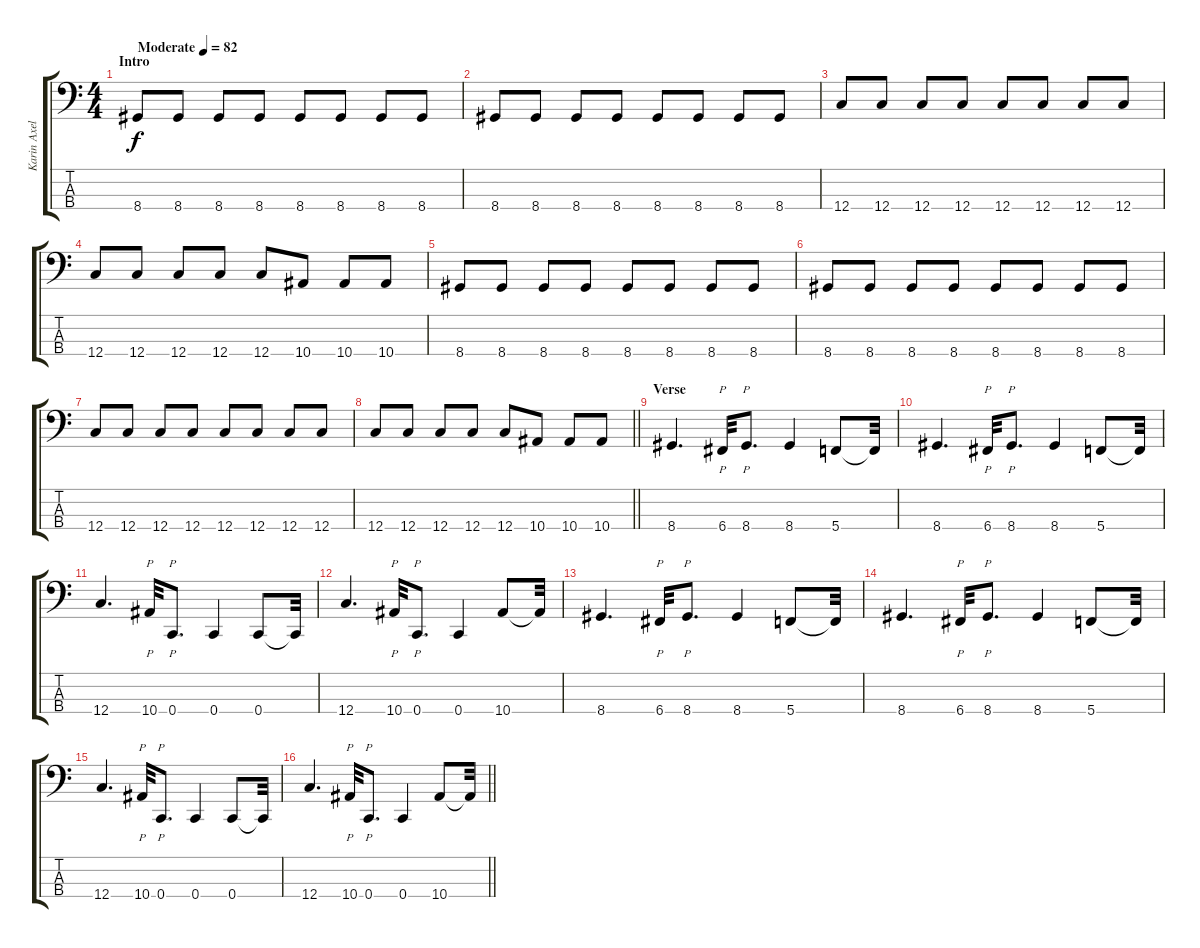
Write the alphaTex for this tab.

\track ("Karin Axelsson" "Karin Axel") {instrument electricbassfinger}
\staff {score tabs}
\tuning (F2 C2 G1 C1) {hide}
\ts (4 4)
\section ("" "Intro")
\tempo (82 "Moderate")
\clef f4
\ks c
8.4.8{dy f instrument electricbassfinger} 8.4.8 8.4.8 8.4.8 8.4.8 8.4.8 8.4.8 8.4.8 |
8.4.8 8.4.8 8.4.8 8.4.8 8.4.8 8.4.8 8.4.8 8.4.8 |
12.4.8 12.4.8 12.4.8 12.4.8 12.4.8 12.4.8 12.4.8 12.4.8 |
12.4.8 12.4.8 12.4.8 12.4.8 12.4.8 10.4.8 10.4.8 10.4.8 |
8.4.8 8.4.8 8.4.8 8.4.8 8.4.8 8.4.8 8.4.8 8.4.8 |
8.4.8 8.4.8 8.4.8 8.4.8 8.4.8 8.4.8 8.4.8 8.4.8 |
12.4.8 12.4.8 12.4.8 12.4.8 12.4.8 12.4.8 12.4.8 12.4.8 |
\barLineRight lightlight
12.4.8 12.4.8 12.4.8 12.4.8 12.4.8 10.4.8 10.4.8 10.4.8 |
\section ("" "Verse")
8.4.4{d} 6.4.32{p} 8.4.8{p d} 8.4.4 5.4.8 5.4{t}.32 |
8.4.4{d} 6.4.32{p} 8.4.8{p d} 8.4.4 5.4.8 5.4{t}.32 |
12.4.4{d} 10.4.32{p} 0.4.8{p d} 0.4.4 0.4.8 0.4{t}.32 |
12.4.4{d} 10.4.32{p} 0.4.8{p d} 0.4.4 10.4.8 10.4{t}.32 |
8.4.4{d} 6.4.32{p} 8.4.8{p d} 8.4.4 5.4.8 5.4{t}.32 |
8.4.4{d} 6.4.32{p} 8.4.8{p d} 8.4.4 5.4.8 5.4{t}.32 |
12.4.4{d} 10.4.32{p} 0.4.8{p d} 0.4.4 0.4.8 0.4{t}.32 |
\barLineRight lightlight
12.4.4{d} 10.4.32{p} 0.4.8{p d} 0.4.4 10.4.8 10.4{t}.32
